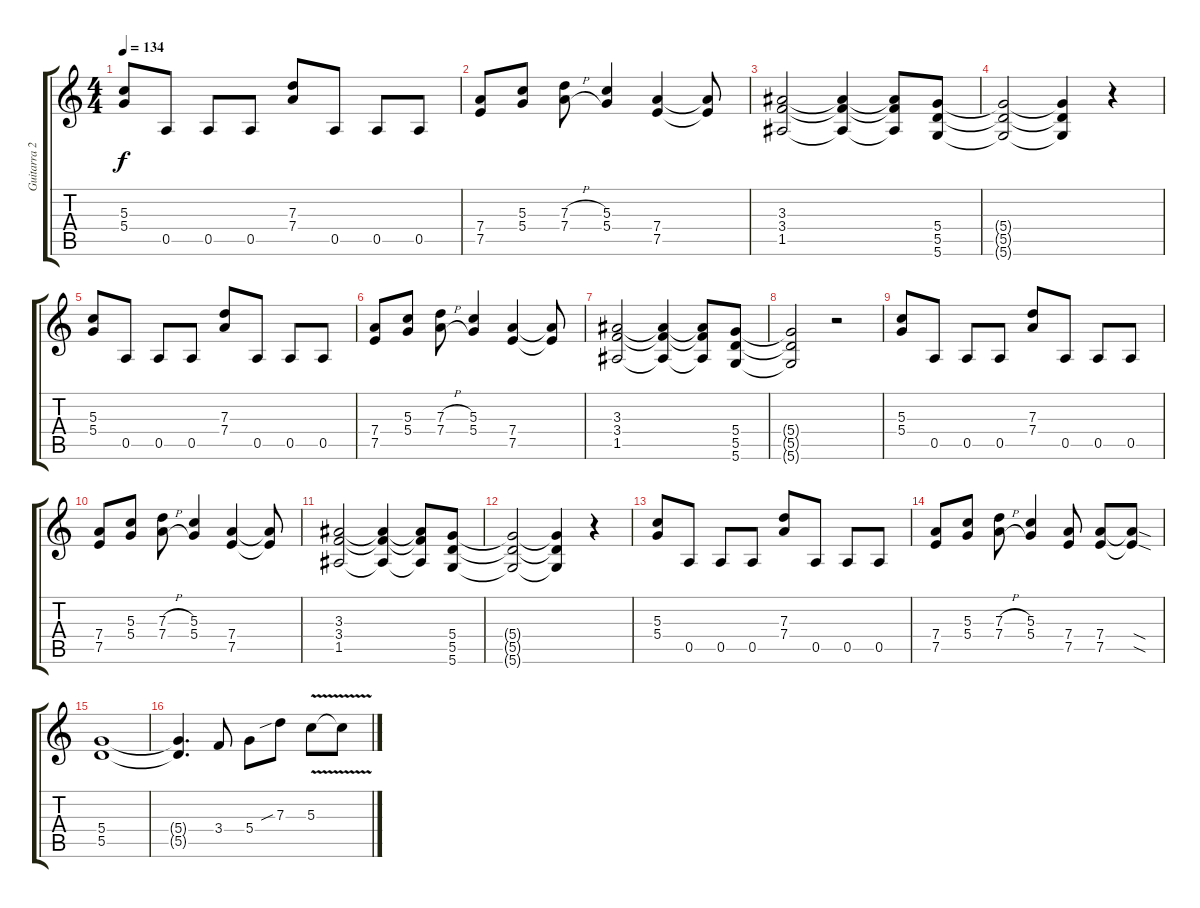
\track ("Guitarra 2 [Brad Whitford]" "Guitarra 2") {instrument distortionguitar}
\staff {score tabs}
\tuning (E4 B3 G3 D3 A2 D2) {hide}
\ts (4 4)
\tempo 134
\clef g2
\ks c
(5.3 5.4).8{dy f} 0.5.8 0.5.8 0.5.8 (7.3 7.4).8 0.5.8 0.5.8 0.5.8 |
(7.4 7.5).8 (5.3 5.4).8 (7.3{h} 7.4{h}).8 (5.3 5.4).4 (7.4 7.5).4 (7.4{t} 7.5{t}).8 |
(3.3 3.4 1.5).2 (3.3{t} 3.4{t} 1.5{t}).4 (3.3{t} 3.4{t} 1.5{t}).8 (5.4 5.5 5.6).8 |
(5.4{t} 5.5{t} 5.6{t}).2 (5.4{t} 5.5{t} 5.6{t}).4 r.4 |
(5.3 5.4).8 0.5.8 0.5.8 0.5.8 (7.3 7.4).8 0.5.8 0.5.8 0.5.8 |
(7.4 7.5).8 (5.3 5.4).8 (7.3{h} 7.4{h}).8 (5.3 5.4).4 (7.4 7.5).4 (7.4{t} 7.5{t}).8 |
(3.3 3.4 1.5).2 (3.3{t} 3.4{t} 1.5{t}).4 (3.3{t} 3.4{t} 1.5{t}).8 (5.4 5.5 5.6).8 |
(5.4{t} 5.5{t} 5.6{t}).2 r.2 |
(5.3 5.4).8 0.5.8 0.5.8 0.5.8 (7.3 7.4).8 0.5.8 0.5.8 0.5.8 |
(7.4 7.5).8 (5.3 5.4).8 (7.3{h} 7.4{h}).8 (5.3 5.4).4 (7.4 7.5).4 (7.4{t} 7.5{t}).8 |
(3.3 3.4 1.5).2 (3.3{t} 3.4{t} 1.5{t}).4 (3.3{t} 3.4{t} 1.5{t}).8 (5.4 5.5 5.6).8 |
(5.4{t} 5.5{t} 5.6{t}).2 (5.4{t} 5.5{t} 5.6{t}).4 r.4 |
(5.3 5.4).8 0.5.8 0.5.8 0.5.8 (7.3 7.4).8 0.5.8 0.5.8 0.5.8 |
(7.4 7.5).8 (5.3 5.4).8 (7.3{h} 7.4{h}).8 (5.3 5.4).4 (7.4 7.5).8 (7.4 7.5).8 (7.4{sod t} 7.5{sod t}).8 |
(5.4 5.5).1 |
(5.4{t} 5.5{t}).4{d} 3.4.8 5.4.8 7.3{sib}.8 5.3{v}.8 5.3{t}.8
